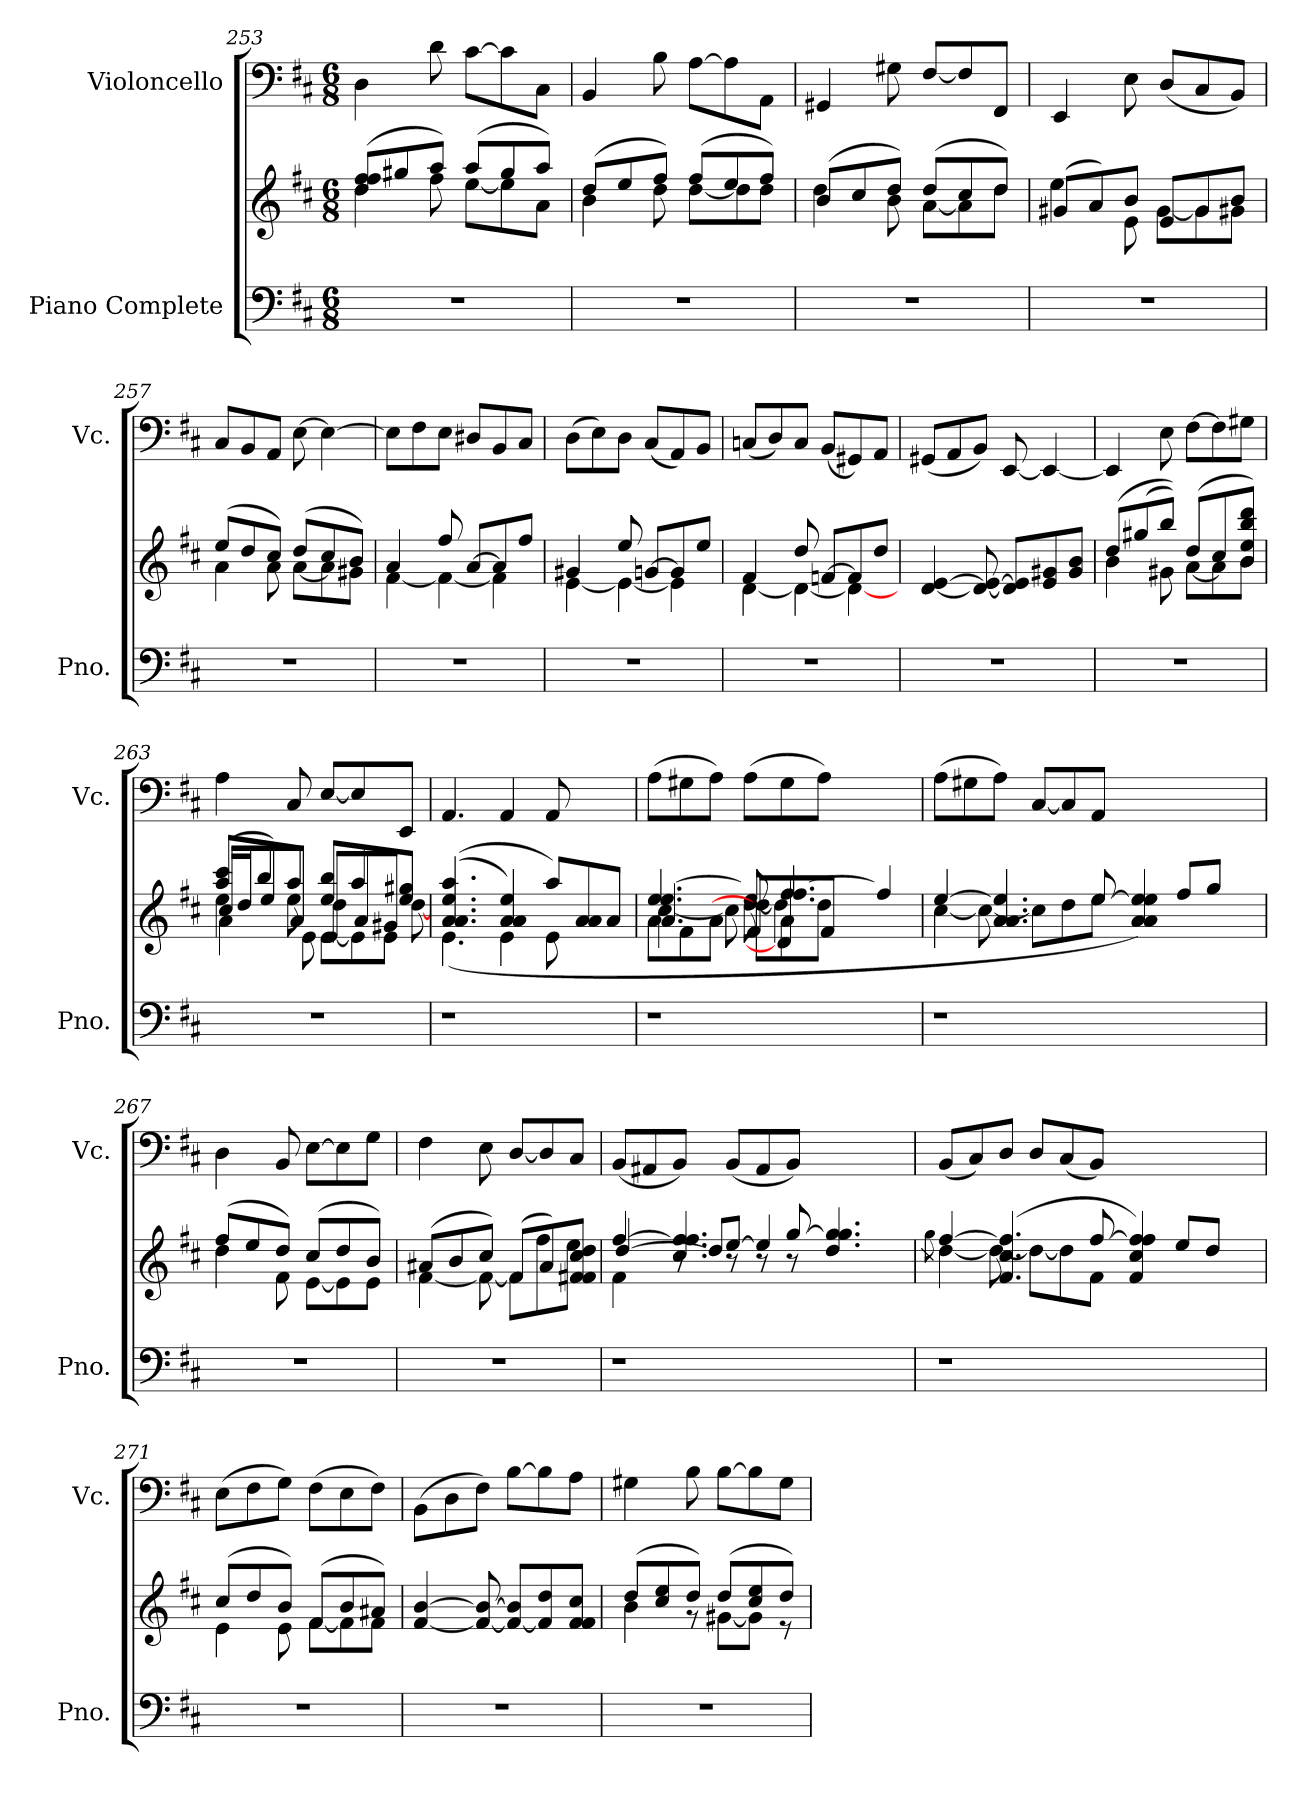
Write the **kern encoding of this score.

**kern	**kern	**kern
*part2	*part2	*part1
*staff3	*staff2	*staff1
*I"Piano Complete	*	*I"Violoncello
*I'Pno.	*	*I'Vc.
*clefF4	*clefG2	*clefF4
*k[f#c#]	*k[f#c#]	*k[f#c#]
*D:	*D:	*D:
*M6/8	*M6/8	*M6/8
=253	=253	=253
!LO:N:vis=1	!	!
*	*^	*
2.r	(8dd/ 8ff#/ 8ff#/L	4dd\	4D\
.	8gg#X/	.	.
.	8aa/J)	8ff#\	8d\
.	(8aa/L	[8ee\L	[8c#\L
.	8gg#/	8ee\]	8c#\]
.	8aa/J)	8a\J	8C#\J
=254	=254	=254	=254
!LO:N:vis=1	!	!	!
2.r	(8dd/L	4b\	4BB/
.	8ee/	.	.
.	8ff#/J)	8dd\	8B\
.	(8ff#/L	[8dd\L	[8A\L
.	8ee/	8dd\]	8A\]
.	8ff#/J)	8dd\J	8AA\J
=255	=255	=255	=255
!LO:N:vis=1	!	!	!
2.r	(8b/L	4dd\	4GG#X/
.	8cc#/	.	.
.	8dd/J)	8b\	8G#X\
.	(8dd/L	[8a\L	[8F#/L
.	8cc#/	8a\]	8F#/]
.	8dd/J)	8dd\J	8FF#/J
=256	=256	=256	=256
!LO:N:vis=1	!	!	!
2.r	(8g#X/L	4ee\	4EE/
.	8a/)	.	.
.	8b/J	8e\	8E\
.	8e/L	[8g#\L	(8D/L
.	8g#/	8g#\]	8C#/
.	8b/J	8g#X\J	8BB/J)
=257	=257	=257	=257
!LO:N:vis=1	!	!	!
2.r	(8ee/L	4a\	8C#/L
.	8dd/	.	8BB/
.	8cc#/J)	8a\	8AA/J
.	(8dd/L	[8a\L	[8E\
.	8cc#/	8a\]	4E\_
.	8b/J)	8g#X\J	.
=258	=258	=258	=258
!LO:N:vis=1	!	!	!
2.r	4a/	[4f#\	8E\L]
.	.	.	8F#\
.	8ff#/	4f#\_	8E\J
.	[8a/L	.	8D#X/L
.	8a/]	4f#\]	8BB/
.	8ff#/J	.	8C#/J
=259	=259	=259	=259
!LO:N:vis=1	!	!	!
2.r	4g#X/	[4e\	(8D\L
.	.	.	8E\)
.	8ee/	4e\_	8D\J
.	[8gn/L	.	(8C#/L
.	8g/]	4e\]	8AA/)
.	8ee/J	.	8BB/J
=260	=260	=260	=260
!LO:N:vis=1	!	!	!
2.r	4f#/	[4d\	(8Cn/L
.	.	.	8D/)
.	8dd/	4d\_	8C/J
.	[8fn/L	.	(8BB/L
.	8f/]	4d\_	8GG#X/)
.	8dd/J	.	8AA/J
*	*v	*v	*
!!LO:LB:g=z
=261	=261	=261
2.r	[4d/ [4e/	(8GG#X/L
.	.	8AA/
.	8d/_ 8e/_	8BB/J)
.	8d/] 8e/]L	[8EE/
.	8e/ 8g#X/	4EE/_
.	8g#/ 8b/J	.
=262	=262	=262
!LO:N:vis=1	!	!
*	*^	*
2.r	(8dd/L	4b\	4EE/]
.	(8gg#X/	.	.
.	8bb/J))	8g#X\	8E\
.	(8dd/L	[8a\L	[8F#\L
.	8cc#/	8a\]	8F#\]
.	8b/ 8ee/ 8bb/ 8ddd/J)	8b\J	8G#X\J
=263	=263	=263	=263
!LO:N:vis=1	!	!	!
*	*^	*^	*
2.r	8aa/ 8ccc#/L	4ee\	(16cc#/LL	4a\	4A\
.	.	.	16dd/J	.	.
.	8bb/	.	8ee/)	.	.
.	8aa/J	8ee\	8a/J	8e\	8C#/
.	8ee/ 8bb/L	4dd\	8e/L	[8e\L	[8E/L
.	8aa/	.	8a/	8e\]	8E/]
.	8ee/ 8gg#X/J	[8dd\	8g#X/J	8e\J	8EE/J
=264	=264	=264	=264	=264	=264
!LO:N:vis=1	!	!	!	!	!
*	*	*v	*v	*v	*
2.r	((4.a/ 4.a/ 4.ee/ 4.aa/	(4.e\	4.AA/
.	4a/ 4a/ 4ee/)	4e\	4AA/
.	8aa/L)	8e\	8AA/
4ryy	8a/ 8a/	4ryy	4ryy
.	8a/J	.	.
*	*v	*v	*
=265	=265	=265
!LO:N:vis=1	!	!
*	*^	*
*	*	*^	*
*	*	*	*^	*
2.r	4.ee/ [4.ee/	8a\L	4.a/	[4cc#\	(8A\L
.	.	8f#\	.	.	8G#X\
.	.	8a\J	.	8cc#\]	8A\J)
.	8ee/]	8dd\L]	8f#/L	[8dd\	(8A\L
.	4.ff#/ [4.ff#/	8a\	8d/]	4dd\]	8G#\
.	.	8dd\J	8f#/J	.	8A\J)
4.ryy	.	4.ryy	4.ryy	4.ryy	4.ryy
.	4ff#/]	.	.	.	.
*	*v	*v	*v	*v	*
=266	=266	=266
!LO:N:vis=1	!	!
*	*^	*
2.r	[4ee/	[4cc#\	(8A\L
.	.	.	8G#X\
.	4.a/ 4.a/ 4.ee/]	8cc#\_	8A\J)
.	.	8cc#\L]	[8C#/L
.	.	8dd\	8C#/]
.	[8ee/	8ee\J	8AA/J
2ryy	4a/ 4a/ 4ee/] 4ee/)	2ryy	2ryy
.	8ff#/L	.	.
.	8gg/J	.	.
8ryy	8ryy	8ryy	8ryy
=267	=267	=267	=267
!LO:N:vis=1	!	!	!
2.r	(8ff#/L	4dd\	4D\
.	8ee/	.	.
.	8dd/J)	8f#\	8BB/
.	(8cc#/L	[8e\L	[8E\L
.	8dd/	8e\]	8E\]
.	8b/J)	8e\J	8G\J
=268	=268	=268	=268
!LO:N:vis=1	!	!	!
2.r	(8a#X/L	[4f#\	4F#\
.	8b/	.	.
.	8cc#/J)	8f#\_	8E\
.	(8f#/L	8f#\L]	[8D/L
.	8a#/)	8ff#\	8D/]
.	8f#X/ 8f#/ 8cc#/ 8dd/J	8ee\J	8C#/J
=269	=269	=269	=269
!LO:N:vis=1	!	!	!
*	*	*^	*
2.r	[4ff#/	4f#\	[4dd/	(8BB/L
.	.	.	.	8AA#X/
.	4.cc#/ 4.ff#/] 4.ff#/	8r	8dd/L]	8BB/J)
.	.	8r	[8ee/J	(8BB/L
.	.	8r	4ee/]	8AA#/
.	[8gg/	8r	.	8BB/J)
2ryy	4.dd/ 4.gg/] 4.gg/	2ryy	2ryy	2ryy
.	8ryy	.	.	.
*	*	*v	*v	*
=270	=270	=270	=270
.	.	8qgg\	.
!LO:N:vis=1	!	!	!
2.r	[4ff#/	[4dd\	(8BB/L
.	.	.	8C#/)
.	(4.f#/ 4.cc#/ 4.ff#/]	8dd\_	8D/J
.	.	8dd\L_	8D/L
.	.	8dd\]	(8C#/
.	[8ff#/	8f#\J	8BB/J)
2ryy	4f#/ 4cc#/ 4ff#/] 4ff#/)	2ryy	2ryy
.	8ee/L	.	.
.	8dd/J	.	.
8ryy	8ryy	8ryy	8ryy
=271	=271	=271	=271
!LO:N:vis=1	!	!	!
2.r	(8cc#/L	4e\	(8E\L
.	8dd/	.	8F#\
.	8b/J)	8e\	8G\J)
.	(8f#/L	[8f#\L	(8F#\L
.	8b/	8f#\]	8E\
.	8a#X/J)	8f#\J	8F#\J)
*	*v	*v	*
=272	=272	=272
2.r	[4f#/ [4b/	(8BB\L
.	.	8D\
.	8f#/_ 8b/_	8F#\J)
.	8f#/_ 8b/]L	[8B\L
.	8f#/] 8dd/	8B\]
.	8f#/ 8f#/ 8cc#/J	8A\J
=273	=273	=273
!LO:N:vis=1	!	!
*	*^	*
2.r	(8dd/L	4b\	4G#X\
.	8cc#/ 8ee/	.	.
.	8dd/J)	8r	8B\
.	(8dd/L	[8g#X\L	[8B\L
.	8cc#/ 8ee/	8g#\J]	8B\]
.	8dd/J)	8r	8G#\J
*	*v	*v	*
=	=	=
*-	*-	*-
